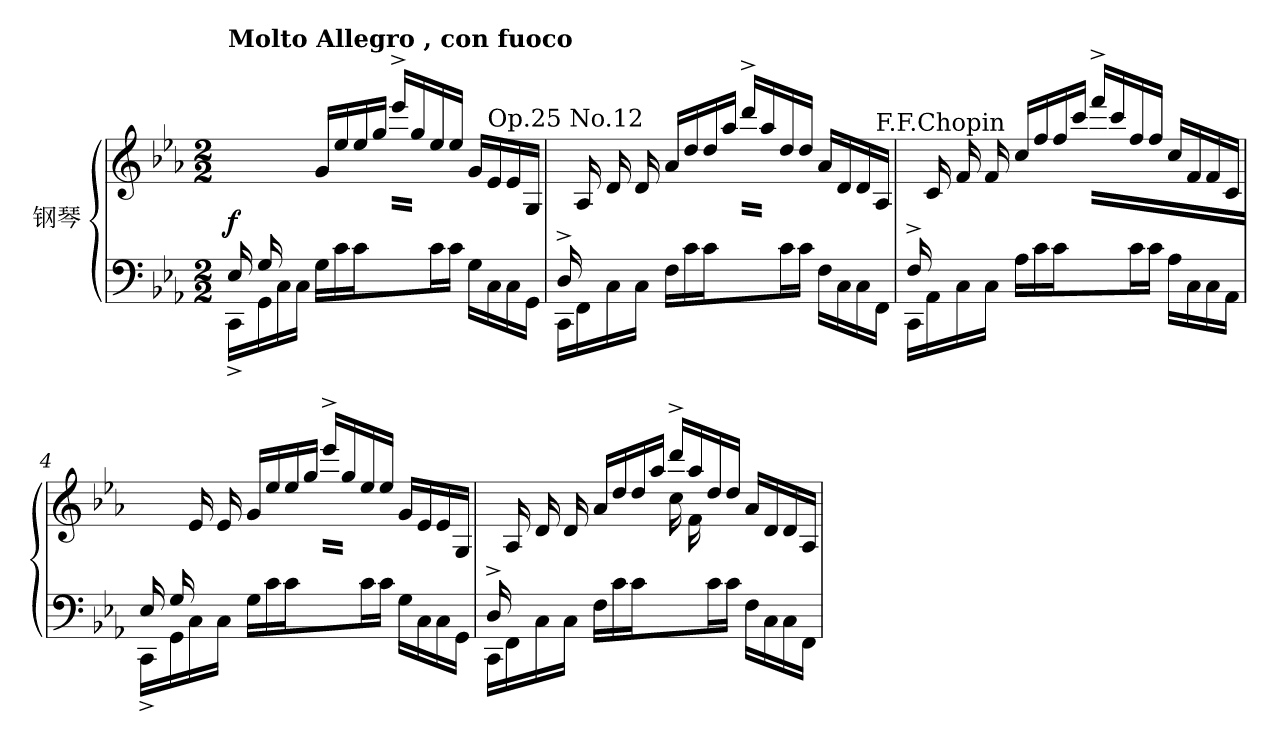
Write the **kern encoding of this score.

**kern	**kern	**dynam
*part1	*part1	*part1
*staff2	*staff1	*staff1/2
*I"钢琴	*	*
*clefF4	*clefG2	*
*k[b-e-a-]	*k[b-e-a-]	*
*M2/2	*M2/2	*
*MM160	*MM160	*
=1	=1	=1
*^	*^	*
!	!	!LO:TX:a:B:t=Molto Allegro , con fuoco	!	!
!	!	!	!	!LO:DY:b
(>16E-/LL	16CC^\LL	8ryy	4..ryy	f
16G/	16GG\	.	.	.
2..ryy	16C\	16e-/	.	.
.	16C\JJ	16e-/JJ	.	.
.	16G\LL	16g/LL	.	.
.	16c\	16ee-/	.	.
.	16c\	16ee-/	.	.
.	8.ryy	16gg/JJ	16g\JJ	.
.	.	16eee-^/LL	16cc\LL	.
.	.	16gg/	16g\	.
.	16c\	16ee-/	4.ryy	.
.	16c\JJ	16ee-/JJ	.	.
.	16G\LL	16g/LL	.	.
!	!	!LO:TX:a:t=Op.25 No.12	!	!
.	16C\	16e-/	.	.
.	16C\	16e-/	.	.
.	16GG\JJ	16G/JJ)	.	.
=2	=2	=2	=2	=2
(>16D^/LL	16CC\LL	16ryy	4..ryy	.
2...ryy	16FF\	16A-/	.	.
.	16C\	16d/	.	.
.	16C\JJ	16d/JJ	.	.
.	16F\LL	16a-/LL	.	.
.	16c\	16dd/	.	.
.	16c\	16dd/	.	.
.	8.ryy	16aa-/JJ	16f\JJ	.
.	.	16ddd^/LL	16cc\LL	.
.	.	16aa-/	16f\	.
.	16c\	16dd/	4.ryy	.
.	16c\JJ	16dd/JJ	.	.
.	16F\LL	16a-/LL	.	.
.	16C\	16d/	.	.
.	16C\	16d/	.	.
!	!	!LO:TX:a:t=F.F.Chopin	!	!
.	16FF\JJ	16A-/JJ)	.	.
!!LO:LB:g=z	!!
=3	=3	=3	=3	=3
(>16F^/LL	16CC\LL	16ryy	4..ryy	.
2...ryy	16AA-\	16c/	.	.
.	16C\	16f/	.	.
.	16C\JJ	16f/JJ	.	.
.	16A-\LL	16cc/LL	.	.
.	16c\	16ff/	.	.
.	16c\	16ff/	.	.
.	8.ryy	16ccc/JJ	16a-\JJ	.
.	.	16fff^/LL	16cc\LL	.
.	.	16ccc/	16a-\	.
.	16c\	16ff/	4.ryy	.
.	16c\JJ	16ff/JJ	.	.
.	16A-\LL	16cc/LL	.	.
.	16C\	16f/	.	.
.	16C\	16f/	.	.
.	16AA-\JJ	16c/JJ)	.	.
=4	=4	=4	=4	=4
(>16E-/LL	16CC^\LL	8ryy	4..ryy	.
16G/	16GG\	.	.	.
2..ryy	16C\	16e-/	.	.
.	16C\JJ	16e-/JJ	.	.
.	16G\LL	16g/LL	.	.
.	16c\	16ee-/	.	.
.	16c\	16ee-/	.	.
.	8.ryy	16gg/JJ	16g\JJ	.
.	.	16eee-^/LL	16cc\LL	.
.	.	16gg/	16g\	.
.	16c\	16ee-/	4.ryy	.
.	16c\JJ	16ee-/JJ	.	.
.	16G\LL	16g/LL	.	.
.	16C\	16e-/	.	.
.	16C\	16e-/	.	.
.	16GG\JJ	16G/JJ)	.	.
!!LO:LB:g=z	!!
=5	=5	=5	=5	=5
(>16D^/LL	16CC\LL	16ryy	4..ryy	.
2...ryy	16FF\	16A-/	.	.
.	16C\	16d/	.	.
.	16C\JJ	16d/JJ	.	.
.	16F\LL	16a-/LL	.	.
.	16c\	16dd/	.	.
.	16c\	16dd/	.	.
.	8.ryy	16aa-/JJ	16f\JJ	.
.	.	16ddd^/LL	16cc\LL	.
.	.	16aa-/	16f\	.
.	16c\	16dd/	4.ryy	.
.	16c\JJ	16dd/JJ	.	.
.	16F\LL	16a-/LL	.	.
.	16C\	16d/	.	.
.	16C\	16d/	.	.
.	16FF\JJ	16A-/JJ)	.	.
*v	*v	*	*	*
*	*v	*v	*
=	=	=
*-	*-	*-
